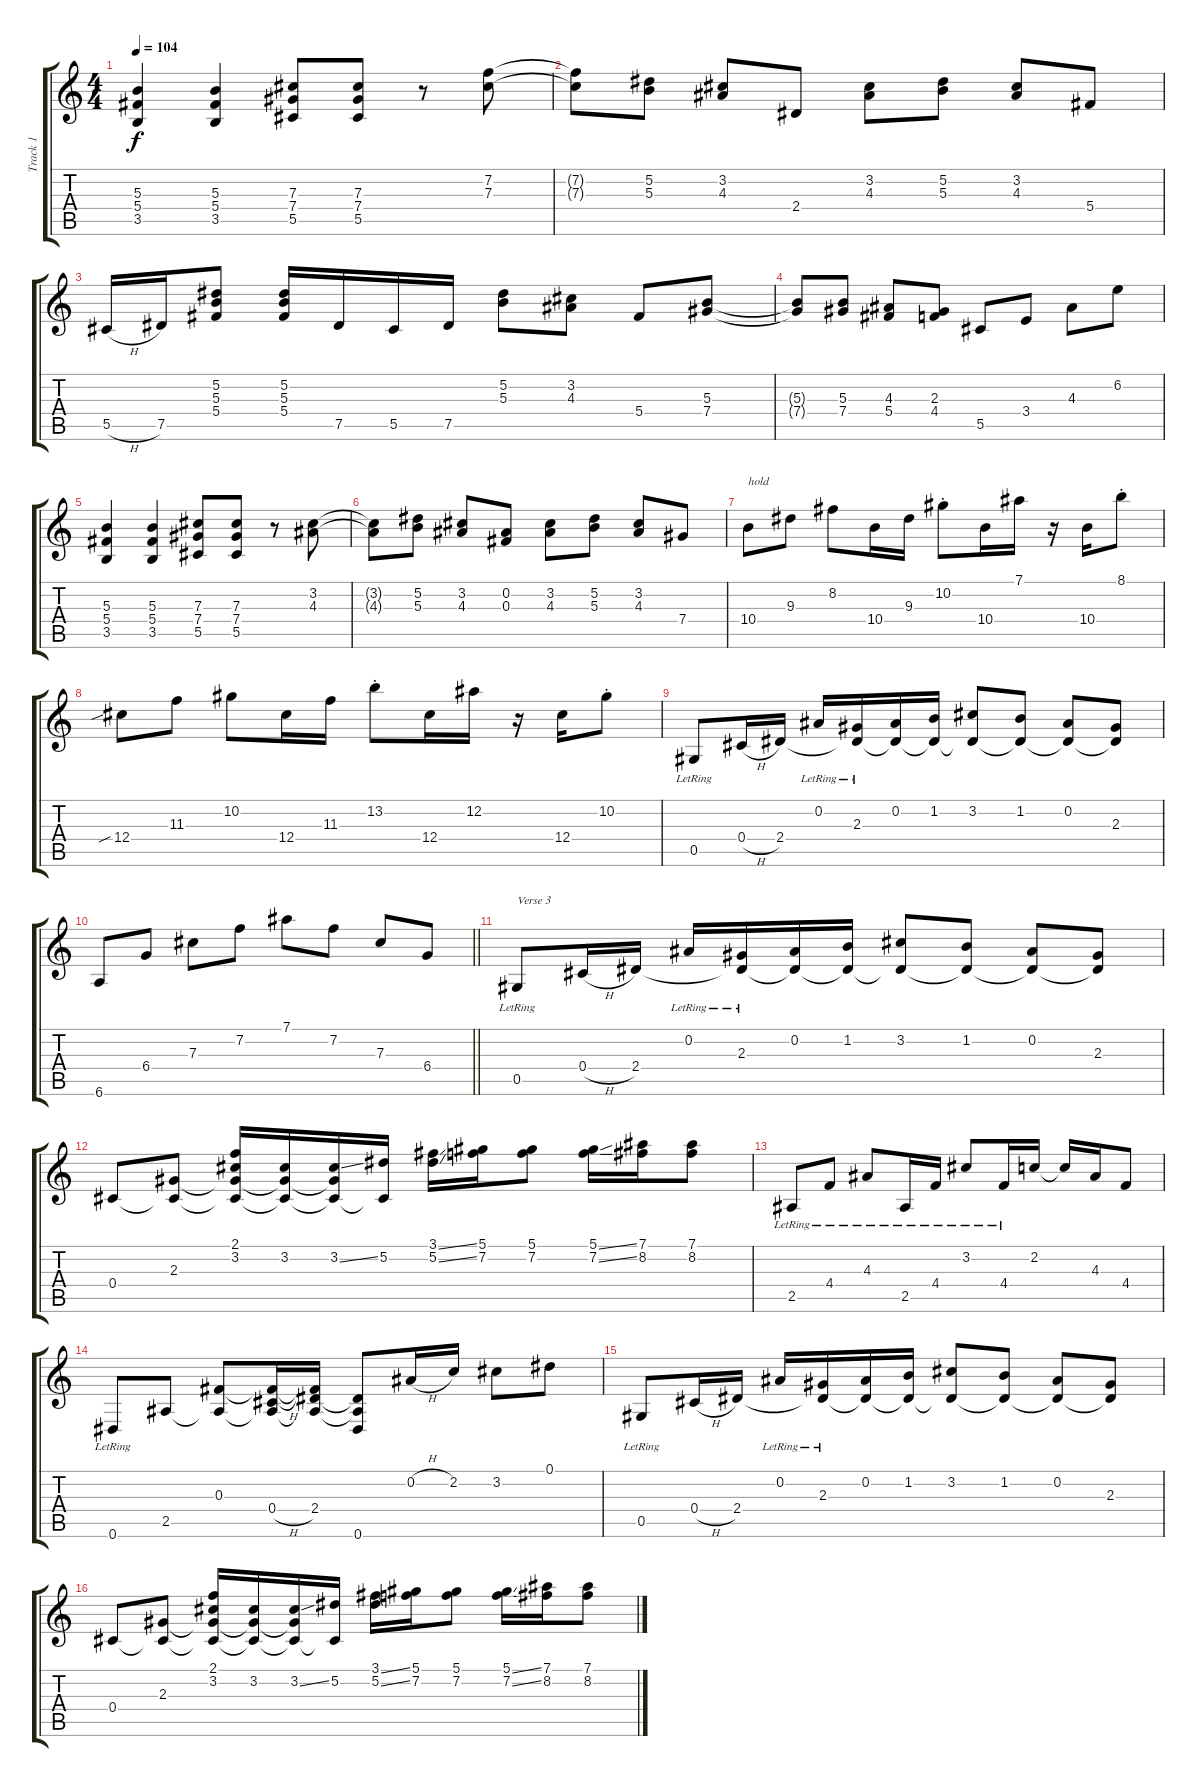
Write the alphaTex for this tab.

\track ("Track 1" "Track 1") {instrument overdrivenguitar}
\staff {score tabs}
\tuning (Eb4 Bb3 Gb3 Db3 Ab2 Eb2) {hide}
\ts (4 4)
\tempo 104
\clef g2
\ks c
(5.3 5.4 3.5).4{dy f} (5.3 5.4 3.5).4 (7.3 7.4 5.5).8 (7.3 7.4 5.5).8 r.8 (7.2 7.3).8 |
(7.2{t} 7.3{t}).8 (5.2 5.3).8 (3.2 4.3).8 2.4.8 (3.2 4.3).8 (5.2 5.3).8 (3.2 4.3).8 5.4.8 |
5.5{h}.16 7.5.16 (5.2 5.3 5.4).8 (5.2 5.3 5.4).16 7.5.16 5.5.16 7.5.16 (5.2 5.3).8 (3.2 4.3).8 5.4.8 (5.3 7.4).8 |
(5.3{t} 7.4{t}).8 (5.3 7.4).8 (4.3 5.4).8 (2.3 4.4).8 5.5.8 3.4.8 4.3.8 6.2.8 |
(5.3 5.4 3.5).4 (5.3 5.4 3.5).4 (7.3 7.4 5.5).8 (7.3 7.4 5.5).8 r.8 (3.2 4.3).8 |
(3.2{t} 4.3{t}).8 (5.2 5.3).8 (3.2 4.3).8 (0.2 0.3).8 (3.2 4.3).8 (5.2 5.3).8 (3.2 4.3).8 7.4.8 |
10.4.8{txt "hold"} 9.3.8 8.2.8 10.4.16 9.3.16 10.2{st}.8 10.4.16 7.1.16 r.16 10.4.16 8.1{st}.8 |
12.4{sib}.8 11.3.8 10.2.8 12.4.16 11.3.16 13.2{st}.8 12.4.16 12.2.16 r.16 12.4.16 10.2{st}.8 |
0.5{lr}.8 0.4{h}.16 2.4.16 0.2{lr}.16 (2.3{lr} 2.4{t}).16 (0.2 2.4{t}).16 (1.2 2.4{t}).16 (3.2 2.4{t}).8 (1.2 2.4{t}).8 (0.2 2.4{t}).8 (2.3 2.4{t}).8 |
\barLineRight lightlight
6.6.8 6.4.8 7.3.8 7.2.8 7.1.8 7.2.8 7.3.8 6.4.8 |
0.5{lr}.8{txt "Verse 3"} 0.4{h}.16 2.4.16 0.2{lr}.16 (2.3{lr} 2.4{t}).16 (0.2 2.4{t}).16 (1.2 2.4{t}).16 (3.2 2.4{t}).8 (1.2 2.4{t}).8 (0.2 2.4{t}).8 (2.3 2.4{t}).8 |
0.4.8 (2.3 0.4{t}).8 (2.1 3.2 2.3{t} 0.4{t}).16 (3.2 2.3{t} 0.4{t}).16 (3.2{ss} 2.3{t} 0.4{t}).16 (5.2 0.4{t}).16 (3.1{ss} 5.2{ss}).16 (5.1 7.2).16 (5.1 7.2).8 (5.1{ss} 7.2{ss}).16 (7.1 8.2).16 (7.1 8.2).8 |
2.5{lr}.8 4.4{lr}.8 4.3{lr}.8 2.5{lr}.16 4.4{lr}.16 3.2{lr}.8 4.4{lr}.16 2.2.16 2.2{t}.16 4.3.16 4.4.8 |
0.6{lr}.8 2.5.8 (0.3 2.5{t}).8 (0.3{t} 0.4{h} 2.5{t}).16 (0.3{t} 2.4 2.5{t}).16 (2.4{t} 2.5{t} 0.6).8 0.2{h}.16 2.2.16 3.2.8 0.1.8 |
0.5{lr}.8 0.4{h}.16 2.4.16 0.2{lr}.16 (2.3{lr} 2.4{t}).16 (0.2 2.4{t}).16 (1.2 2.4{t}).16 (3.2 2.4{t}).8 (1.2 2.4{t}).8 (0.2 2.4{t}).8 (2.3 2.4{t}).8 |
0.4.8 (2.3 0.4{t}).8 (2.1 3.2 2.3{t} 0.4{t}).16 (3.2 2.3{t} 0.4{t}).16 (3.2{ss} 2.3{t} 0.4{t}).16 (5.2 0.4{t}).16 (3.1{ss} 5.2{ss}).16 (5.1 7.2).16 (5.1 7.2).8 (5.1{ss} 7.2{ss}).16 (7.1 8.2).16 (7.1 8.2).8
